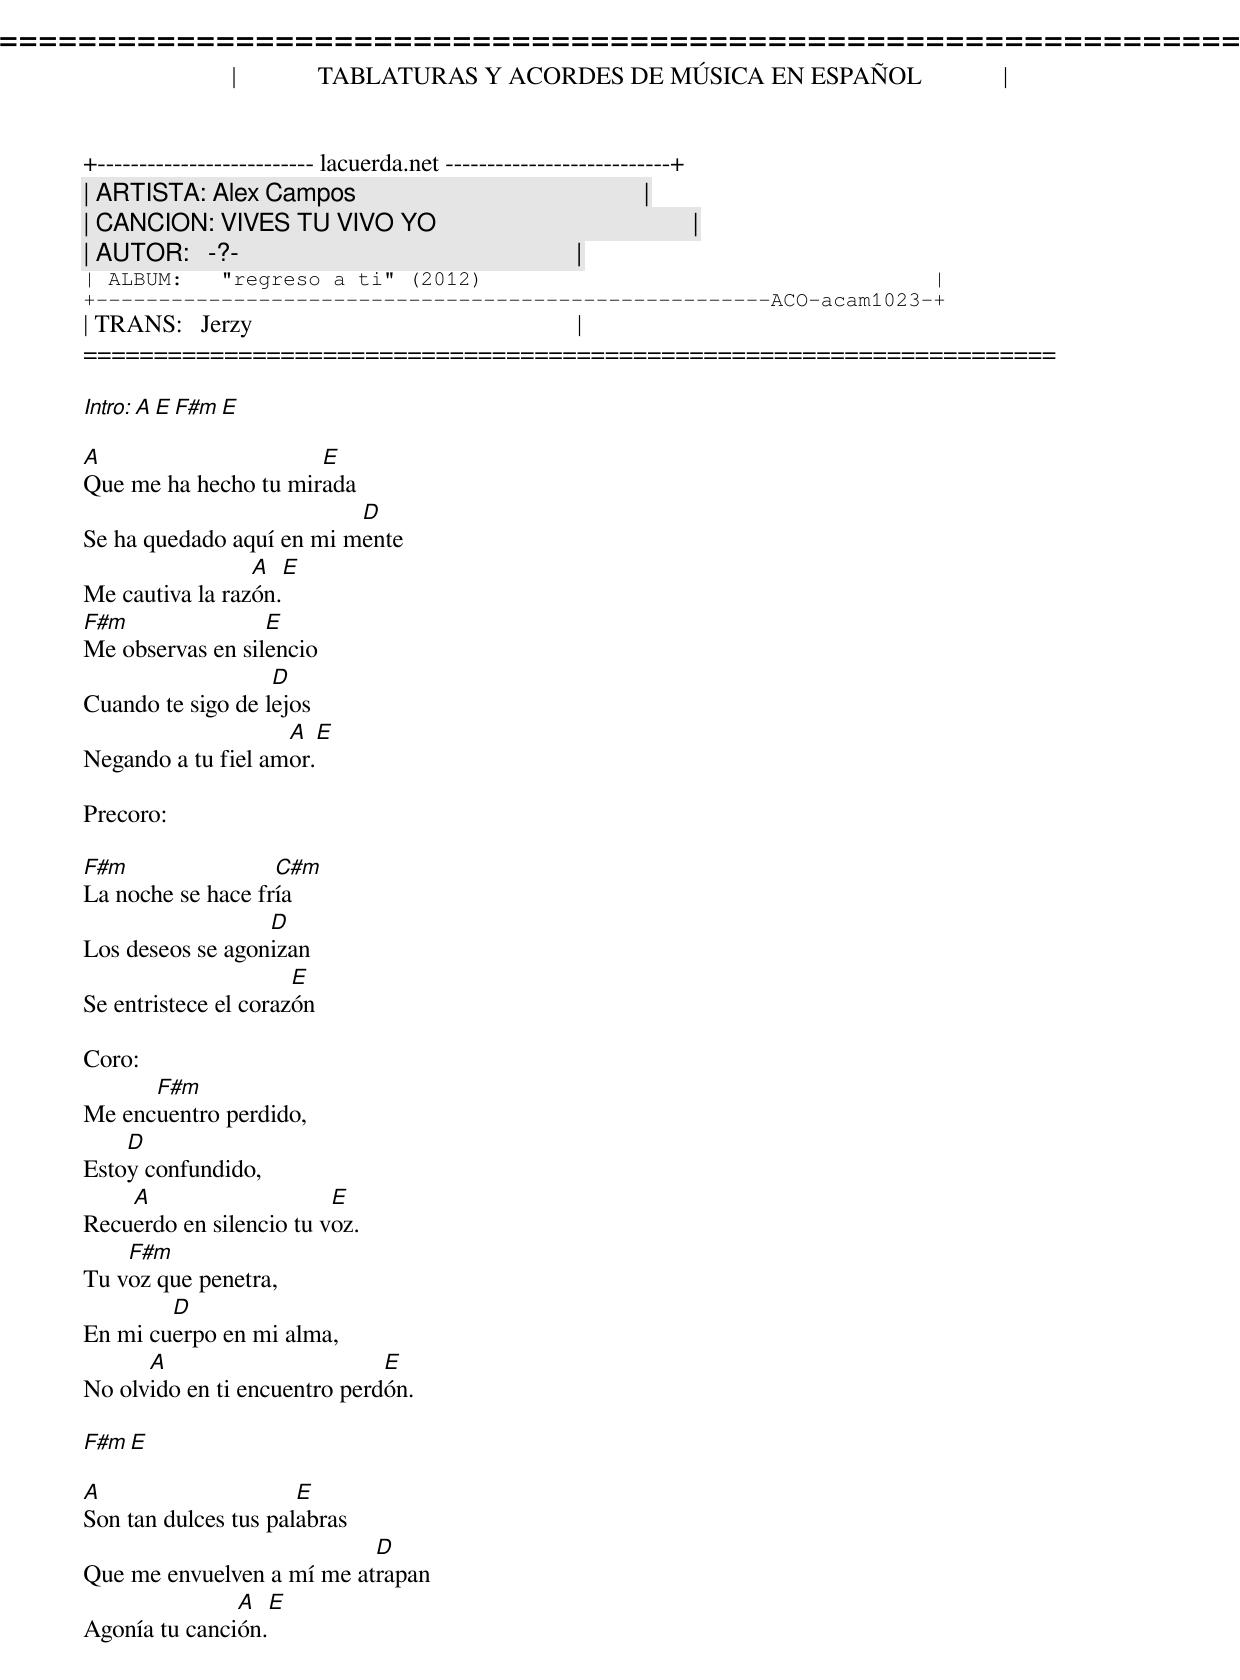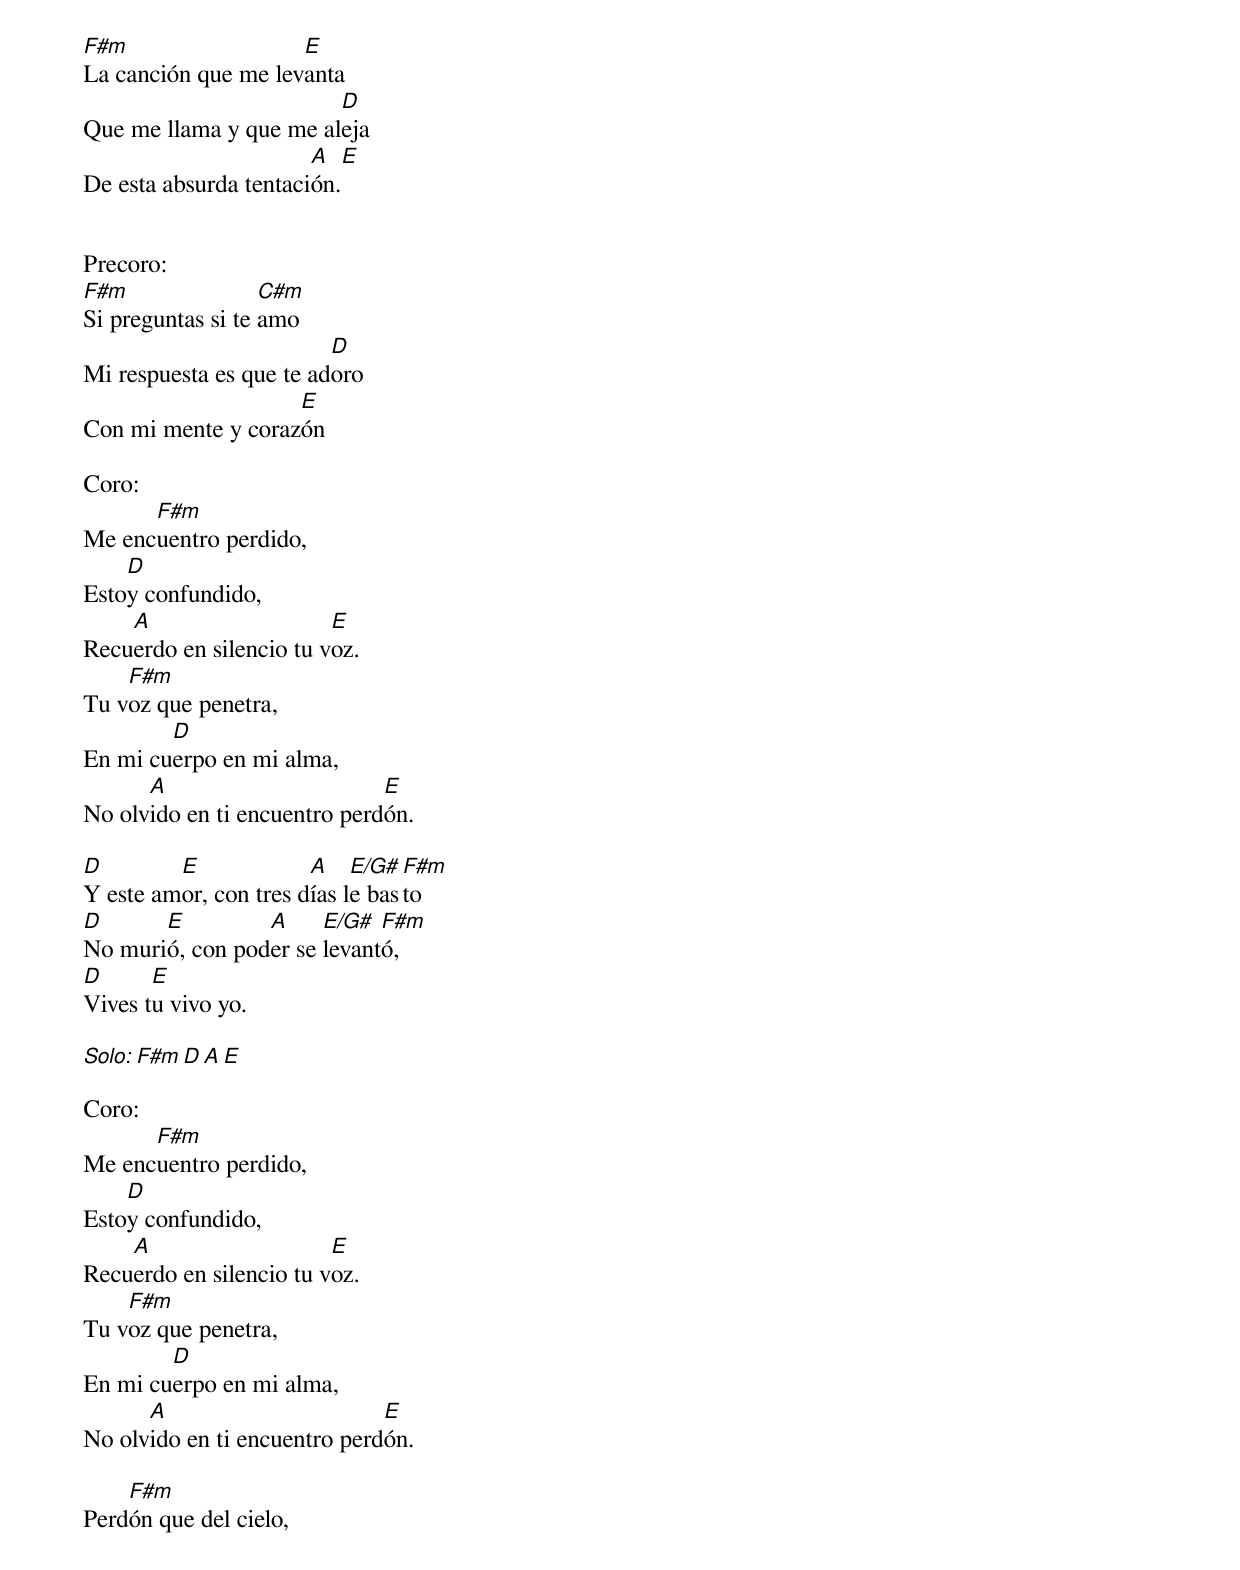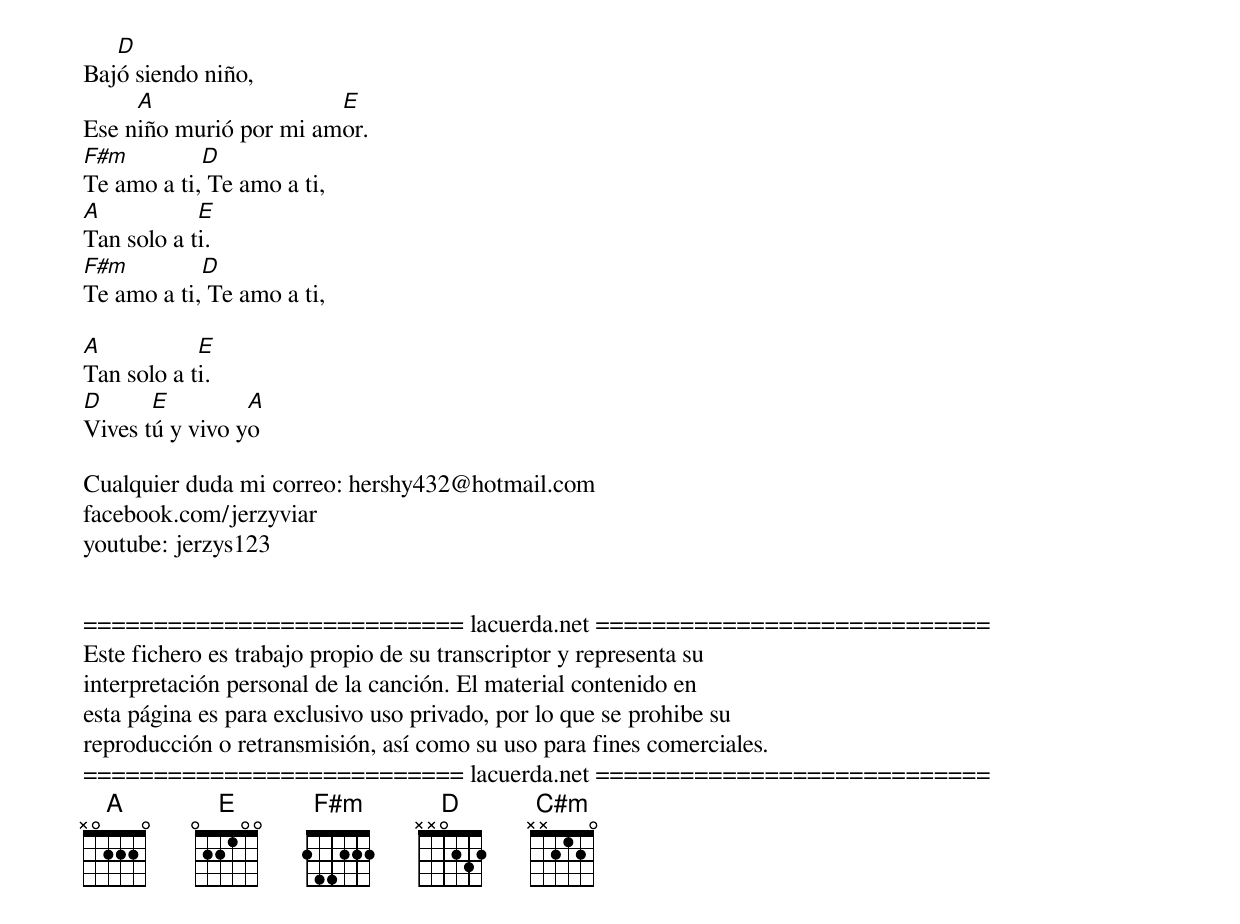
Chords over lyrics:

=====================================================================
|             TABLATURAS Y ACORDES DE MÚSICA EN ESPAÑOL             |
+-------------------------- lacuerda.net ---------------------------+
| ARTISTA: Alex Campos                                              |
| CANCION: VIVES TU VIVO YO                                         |
| AUTOR:   -?-                                                      |
| ALBUM:   "regreso a ti" (2012)                                    |
+------------------------------------------------------ACO-acam1023-+
| TRANS:   Jerzy                                                    |
=====================================================================

Intro: A E F#m E

A                     E
Que me ha hecho tu mirada
                          D
Se ha quedado aquí en mi mente
                 A   E
Me cautiva la razón.
F#m               E
Me observas en silencio
                   D
Cuando te sigo de lejos
                    A     E
Negando a tu fiel amor.

Precoro:

F#m                C#m
La noche se hace fría
                  D
Los deseos se agonizan
                      E
Se entristece el corazón

Coro:
      F#m
Me encuentro perdido,
    D
Estoy confundido,
    A                    E
Recuerdo en silencio tu voz.
    F#m
Tu voz que penetra,
        D
En mi cuerpo en mi alma,
      A                       E
No olvido en ti encuentro perdón.

 F#m   E

A                     E
Son tan dulces tus palabras
                           D
Que me envuelven a mí me atrapan
               A    E
Agonía tu canción.
F#m                  E
La canción que me levanta
                        D
Que me llama y que me aleja
                       A   E
De esta absurda tentación.


Precoro:
F#m                C#m
Si preguntas si te amo
                         D
Mi respuesta es que te adoro
                    E
Con mi mente y corazón

Coro:
      F#m
Me encuentro perdido,
    D
Estoy confundido,
    A                    E
Recuerdo en silencio tu voz.
    F#m
Tu voz que penetra,
        D
En mi cuerpo en mi alma,
      A                       E
No olvido en ti encuentro perdón.

D        E             A    E/G# F#m
Y este amor, con tres días le basto
D      E         A     E/G#  F#m
No murió, con poder se levantó,
D      E
Vives tu vivo yo.

Solo: F#m  D  A  E

Coro:
      F#m
Me encuentro perdido,
    D
Estoy confundido,
    A                    E
Recuerdo en silencio tu voz.
    F#m
Tu voz que penetra,
        D
En mi cuerpo en mi alma,
      A                       E
No olvido en ti encuentro perdón.

    F#m
Perdón que del cielo,
   D
Bajó siendo niño,
     A                  E
Ese niño murió por mi amor.
F#m         D
Te amo a ti, Te amo a ti,
A           E
Tan solo a ti.
F#m         D
Te amo a ti, Te amo a ti,

A           E
Tan solo a ti.
D      E         A
Vives tú y vivo yo

Cualquier duda mi correo: hershy432@hotmail.com
facebook.com/jerzyviar
youtube: jerzys123


=========================== lacuerda.net ============================
Este fichero es trabajo propio de su transcriptor y representa su
interpretación personal de la canción. El material contenido en
esta página es para exclusivo uso privado, por lo que se prohibe su
reproducción o retransmisión, así como su uso para fines comerciales.
=========================== lacuerda.net ============================
